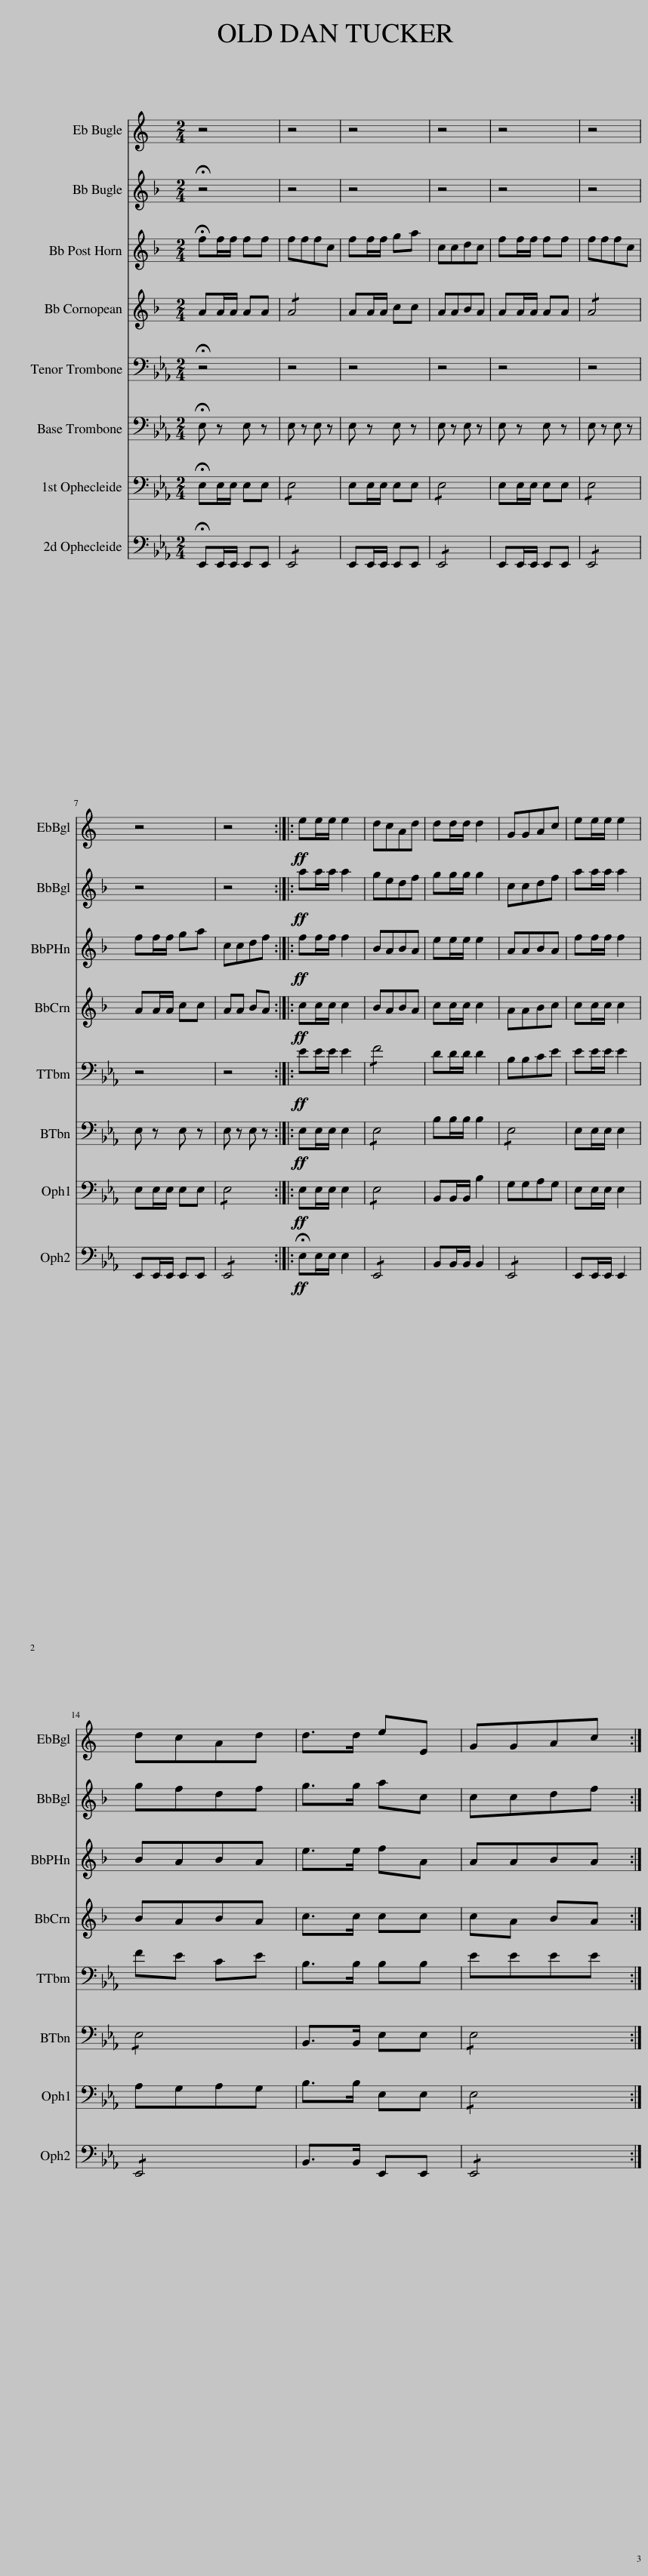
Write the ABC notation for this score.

X:1
%%score 1 2 3 4 5 6 7 8
L:1/8
M:2/4
I:linebreak $
K:C
V:1 treble
V:2 treble
V:3 treble
V:4 treble
V:5 bass
V:6 bass
V:7 bass
V:8 bass
V:1
 z4 | z4 | z4 | z4 | z4 | %5
 z4 |$ z4 | z4 ::!ff! ee/e/ e2 | dcAd | %10
 dd/d/ d2 | GGAc | ee/e/ e2 |$ dcAd | d>d eE | %15
 GGAc :| %16
V:2
[K:F] !fermata!z4 | z4 | z4 | z4 | z4 | %5
 z4 |$ z4 | z4 ::!ff! aa/a/ a2 | gedf | %10
 gg/g/ g2 | ccdf | aa/a/ a2 |$ gfdf | g>g ac | %15
 ccdf :| %16
V:3
[K:F] !fermata!ff/f/ ff | fffc | ff/f/ ga | ccdc | ff/f/ ff | %5
 fffc |$ ff/f/ ga | ccdf ::!ff! ff/f/ f2 | BABA | %10
 ee/e/ e2 | AABA | ff/f/ f2 |$ BABA | e>e fA | %15
 AABA :| %16
V:4
[K:F] AA/A/ AA | !/!A4 | AA/A/ cc | AABA | AA/A/ AA | %5
 !/!A4 |$ AA/A/ cc | AA BA ::!ff! cc/c/ c2 | BABA | %10
 cc/c/ c2 | AABc | cc/c/ c2 |$ BABA | c>c cc | %15
 cA BA :| %16
V:5
[K:Eb] !fermata!z4 | z4 | z4 | z4 | z4 | %5
 z4 |$ z4 | z4 ::!ff! EE/E/ E2 | !/!F4 | %10
 DD/D/ D2 | B,B,CE | EE/E/ E2 |$ FE CE | B,>B, B,B, | %15
 EEEE :| %16
V:6
[K:Eb] !fermata!E, z E, z | E, z E, z | E, z E, z | E, z E, z | E, z E, z | %5
 E, z E, z |$ E, z E, z | E, z E, z ::!ff! E,E,/E,/ E,2 | !/!E,4 | %10
 B,B,/B,/ B,2 | !/!E,4 | E,E,/E,/ E,2 |$ !/!E,4 | B,,>B,, E,E, | %15
 !/!E,4 :| %16
V:7
[K:Eb] !fermata!E,E,/E,/ E,E, | !/!E,4 | E,E,/E,/ E,E, | !/!E,4 | E,E,/E,/ E,E, | %5
 !/!E,4 |$ E,E,/E,/ E,E, | !/!E,4 ::!ff! E,E,/E,/ E,2 | !/!E,4 | %10
 B,,B,,/B,,/ B,2 | G,G,A,G, | E,E,/E,/ E,2 |$ A,G,A,G, | B,>B, E,E, | %15
 !/!E,4 :| %16
V:8
[K:Eb] !fermata!E,,E,,/E,,/ E,,E,, | !/!E,,4 | E,,E,,/E,,/ E,,E,, | !/!E,,4 | E,,E,,/E,,/ E,,E,, | %5
 !/!E,,4 |$ E,,E,,/E,,/ E,,E,, | !/!E,,4 ::!ff! !fermata!E,E,/E,/ E,2 | !/!E,,4 | %10
 B,,B,,/B,,/ B,,2 | !/!E,,4 | E,,E,,/E,,/ E,,2 |$ !/!E,,4 | B,,>B,, E,,E,, | %15
 !/!E,,4 :| %16
